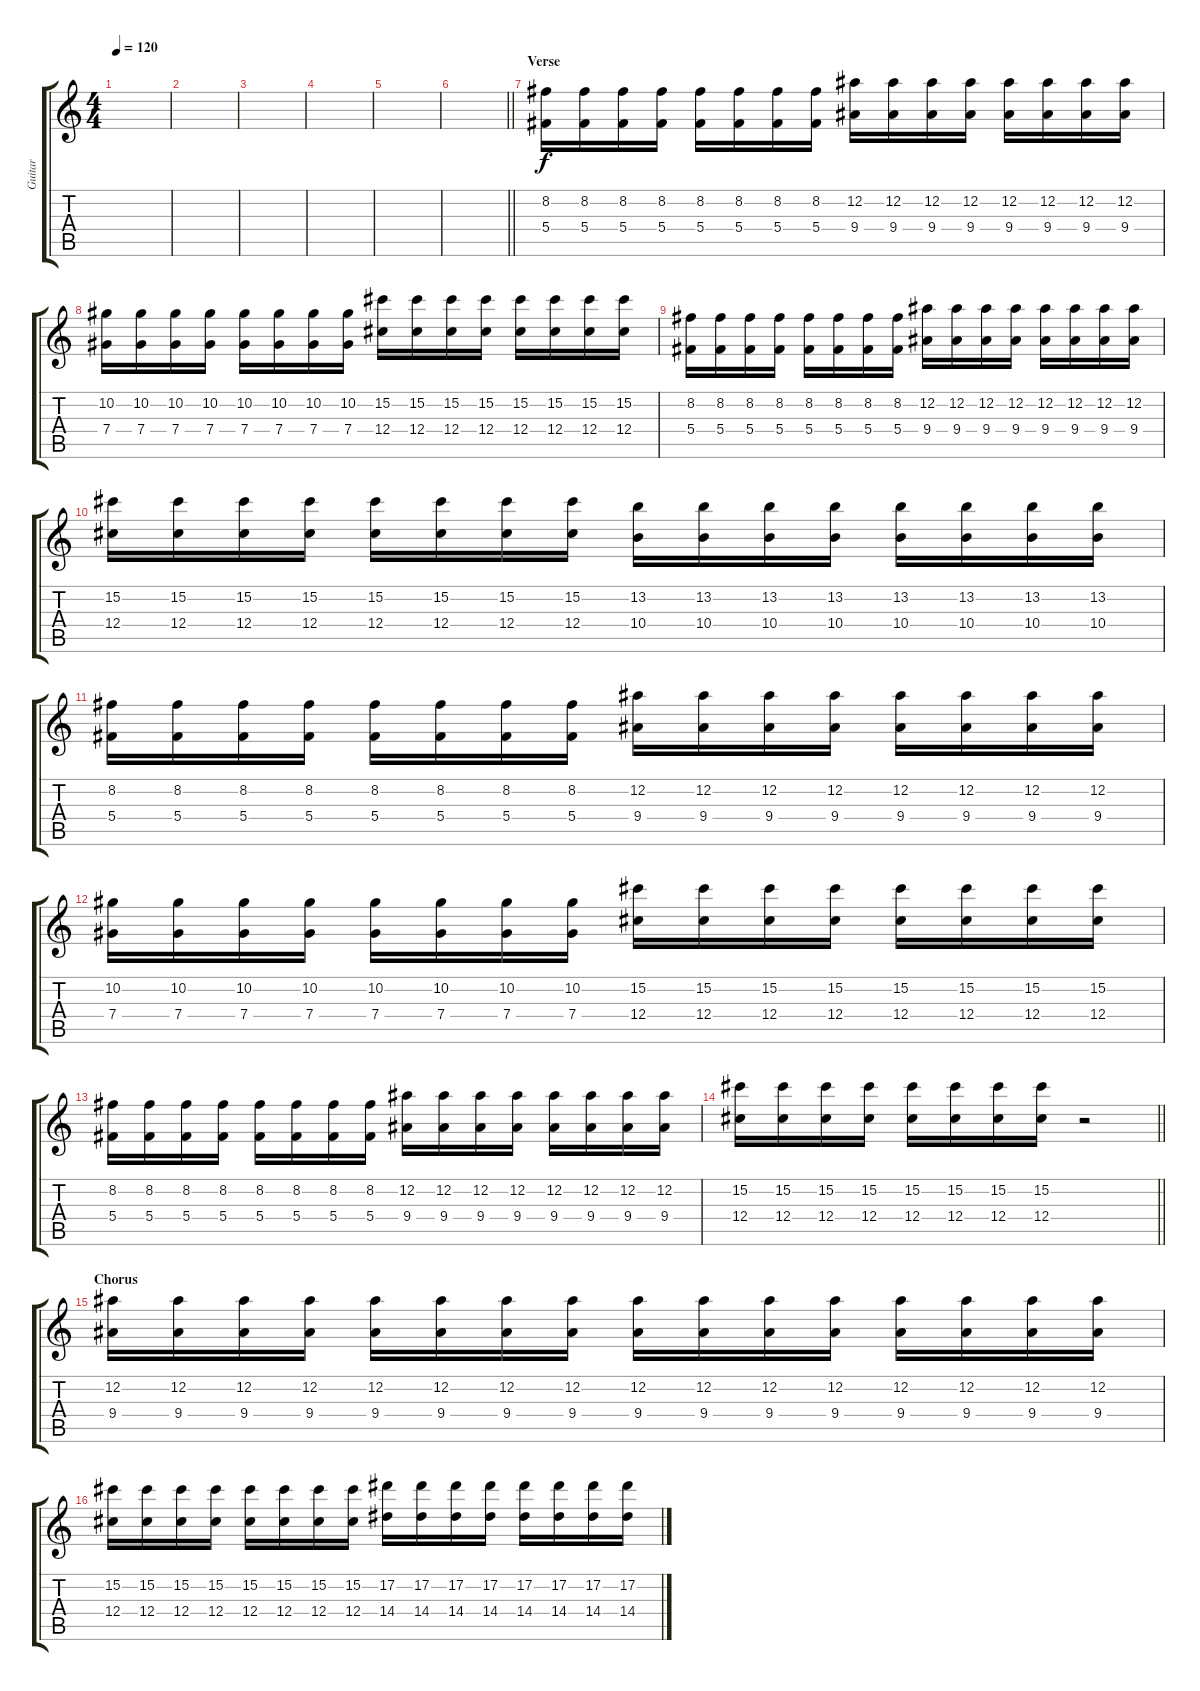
\track ("Guitar" "Guitar") {instrument distortionguitar}
\staff {score tabs}
\tuning (Eb4 Bb3 Gb3 Db3 Ab2 Eb2) {hide}
\ts (4 4)
\tempo 120
\clef g2
\ks c
|
|
|
|
|
\barLineRight lightlight
|
\section ("" "Verse")
(8.2 5.4).16{volume 8} (8.2 5.4).16 (8.2 5.4).16 (8.2 5.4).16 (8.2 5.4).16 (8.2 5.4).16 (8.2 5.4).16 (8.2 5.4).16 (12.2 9.4).16 (12.2 9.4).16 (12.2 9.4).16 (12.2 9.4).16 (12.2 9.4).16 (12.2 9.4).16 (12.2 9.4).16 (12.2 9.4).16 |
(10.2 7.4).16 (10.2 7.4).16 (10.2 7.4).16 (10.2 7.4).16 (10.2 7.4).16 (10.2 7.4).16 (10.2 7.4).16 (10.2 7.4).16 (15.2 12.4).16 (15.2 12.4).16 (15.2 12.4).16 (15.2 12.4).16 (15.2 12.4).16 (15.2 12.4).16 (15.2 12.4).16 (15.2 12.4).16 |
(8.2 5.4).16 (8.2 5.4).16 (8.2 5.4).16 (8.2 5.4).16 (8.2 5.4).16 (8.2 5.4).16 (8.2 5.4).16 (8.2 5.4).16 (12.2 9.4).16 (12.2 9.4).16 (12.2 9.4).16 (12.2 9.4).16 (12.2 9.4).16 (12.2 9.4).16 (12.2 9.4).16 (12.2 9.4).16 |
(15.2 12.4).16 (15.2 12.4).16 (15.2 12.4).16 (15.2 12.4).16 (15.2 12.4).16 (15.2 12.4).16 (15.2 12.4).16 (15.2 12.4).16 (13.2 10.4).16 (13.2 10.4).16 (13.2 10.4).16 (13.2 10.4).16 (13.2 10.4).16 (13.2 10.4).16 (13.2 10.4).16 (13.2 10.4).16 |
(8.2 5.4).16 (8.2 5.4).16 (8.2 5.4).16 (8.2 5.4).16 (8.2 5.4).16 (8.2 5.4).16 (8.2 5.4).16 (8.2 5.4).16 (12.2 9.4).16 (12.2 9.4).16 (12.2 9.4).16 (12.2 9.4).16 (12.2 9.4).16 (12.2 9.4).16 (12.2 9.4).16 (12.2 9.4).16 |
(10.2 7.4).16 (10.2 7.4).16 (10.2 7.4).16 (10.2 7.4).16 (10.2 7.4).16 (10.2 7.4).16 (10.2 7.4).16 (10.2 7.4).16 (15.2 12.4).16 (15.2 12.4).16 (15.2 12.4).16 (15.2 12.4).16 (15.2 12.4).16 (15.2 12.4).16 (15.2 12.4).16 (15.2 12.4).16 |
(8.2 5.4).16 (8.2 5.4).16 (8.2 5.4).16 (8.2 5.4).16 (8.2 5.4).16 (8.2 5.4).16 (8.2 5.4).16 (8.2 5.4).16 (12.2 9.4).16 (12.2 9.4).16 (12.2 9.4).16 (12.2 9.4).16 (12.2 9.4).16 (12.2 9.4).16 (12.2 9.4).16 (12.2 9.4).16 |
\barLineRight lightlight
(15.2 12.4).16 (15.2 12.4).16 (15.2 12.4).16 (15.2 12.4).16 (15.2 12.4).16 (15.2 12.4).16 (15.2 12.4).16 (15.2 12.4).16 r.2 |
\section ("" "Chorus")
(12.2 9.4).16{volume 11 balance 8} (12.2 9.4).16 (12.2 9.4).16 (12.2 9.4).16 (12.2 9.4).16 (12.2 9.4).16 (12.2 9.4).16 (12.2 9.4).16 (12.2 9.4).16 (12.2 9.4).16 (12.2 9.4).16 (12.2 9.4).16 (12.2 9.4).16 (12.2 9.4).16 (12.2 9.4).16 (12.2 9.4).16 |
(15.2 12.4).16 (15.2 12.4).16 (15.2 12.4).16 (15.2 12.4).16 (15.2 12.4).16 (15.2 12.4).16 (15.2 12.4).16 (15.2 12.4).16 (17.2 14.4).16 (17.2 14.4).16 (17.2 14.4).16 (17.2 14.4).16 (17.2 14.4).16 (17.2 14.4).16 (17.2 14.4).16 (17.2 14.4).16
